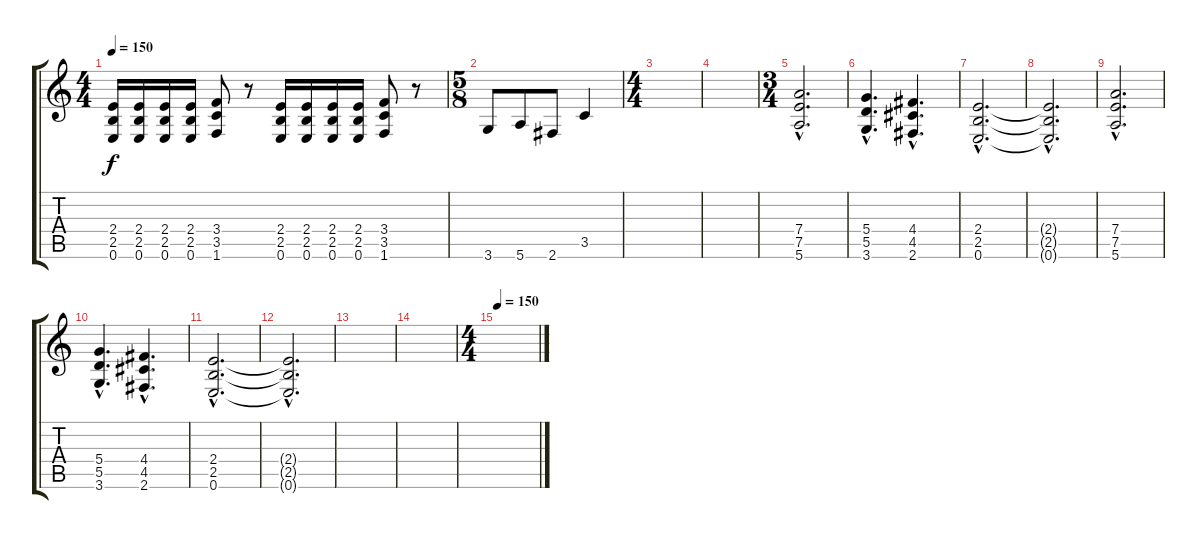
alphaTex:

\track "" {instrument distortionguitar}
\staff {score tabs}
\tuning (E4 B3 G3 D3 A2 E2) {hide}
\ts (4 4)
\tempo 150
\clef g2
\ks c
(2.4 2.5 0.6).16{dy f volume 11} (2.4 2.5 0.6).16 (2.4 2.5 0.6).16 (2.4 2.5 0.6).16 (3.4 3.5 1.6).8 r.8 (2.4 2.5 0.6).16 (2.4 2.5 0.6).16 (2.4 2.5 0.6).16 (2.4 2.5 0.6).16 (3.4 3.5 1.6).8 r.8 |
\ts (5 8)
3.6.8 5.6.8 2.6.8 3.5.4 |
\ts (4 4)
|
|
\ts (3 4)
(7.4{hac} 7.5{hac} 5.6{hac}).2{d} |
(5.4{hac} 5.5{hac} 3.6{hac}).4{d} (4.4{hac} 4.5{hac} 2.6{hac}).4{d} |
(2.4{hac} 2.5{hac} 0.6{hac}).2{d} |
(2.4{hac t} 2.5{hac t} 0.6{hac t}).2{d} |
(7.4{hac} 7.5{hac} 5.6{hac}).2{d} |
(5.4{hac} 5.5{hac} 3.6{hac}).4{d} (4.4{hac} 4.5{hac} 2.6{hac}).4{d} |
(2.4{hac} 2.5{hac} 0.6{hac}).2{d} |
(2.4{hac t} 2.5{hac t} 0.6{hac t}).2{d} |
|
|
\ts (4 4)
\tempo 150
